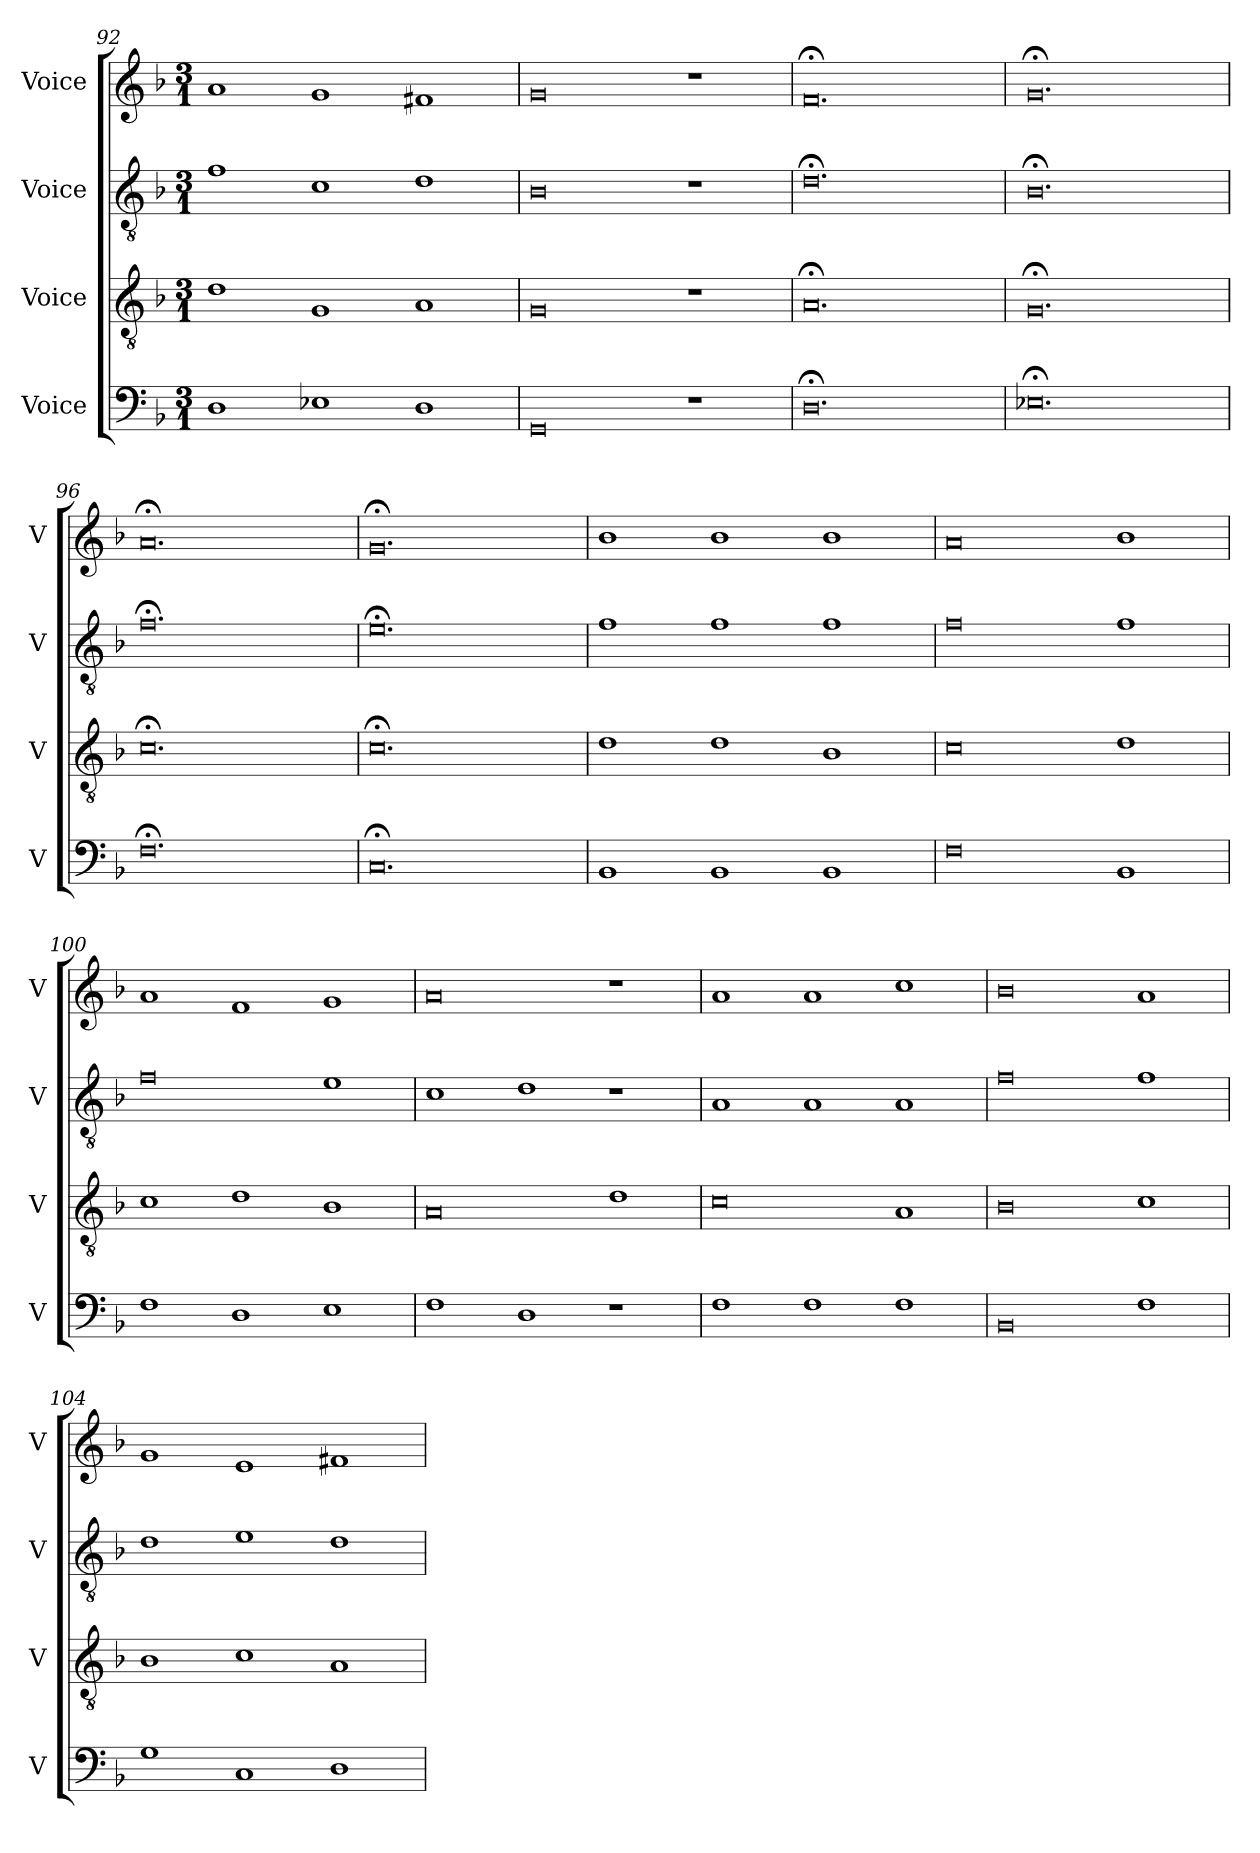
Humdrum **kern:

**kern	**kern	**kern	**kern
*part4	*part3	*part2	*part1
*staff4	*staff3	*staff2	*staff1
*I"Voice	*I"Voice	*I"Voice	*I"Voice
*I'V	*I'V	*I'V	*I'V
!!LO:LB:g=z
*clefF4	*clefGv2	*clefGv2	*clefG2
*k[b-]	*k[b-]	*k[b-]	*k[b-]
*M3/1	*M3/1	*M3/1	*M3/1
=92	=92	=92	=92
1D	1d	1f	1a
1E-X	1G	1c	1g
1D	1A	1d	1f#X
=93	=93	=93	=93
0GG	0G	0B-	0g
1r	1r	1r	1r
=94	=94	=94	=94
0.D;	0.A;	0.d;	0.f;
=95	=95	=95	=95
0.E-X;	0.G;	0.B-;	0.g;
!!LO:LB:g=z
=96	=96	=96	=96
0.F;	0.c;	0.f;	0.a;
=97	=97	=97	=97
0.C;	0.c;	0.e;	0.g;
=98	=98	=98	=98
1BB-	1d	1f	1b-
1BB-	1d	1f	1b-
1BB-	1B-	1f	1b-
=99	=99	=99	=99
0F	0c	0f	0a
1BB-	1d	1f	1b-
!!LO:LB:g=z
=100	=100	=100	=100
1F	1c	0f	1a
1D	1d	.	1f
1E	1B-	1e	1g
=101	=101	=101	=101
1F	0A	1c	0a
1D	.	1d	.
1r	1d	1r	1r
=102	=102	=102	=102
1F	0c	1A	1a
1F	.	1A	1a
1F	1A	1A	1cc
!!LO:PB:g=z
=103	=103	=103	=103
0BB-	0B-	0f	0b-
1F	1c	1f	1a
=104	=104	=104	=104
1G	1B-	1d	1g
1C	1c	1e	1e
1D	1A	1d	1f#X
=	=	=	=
*-	*-	*-	*-
